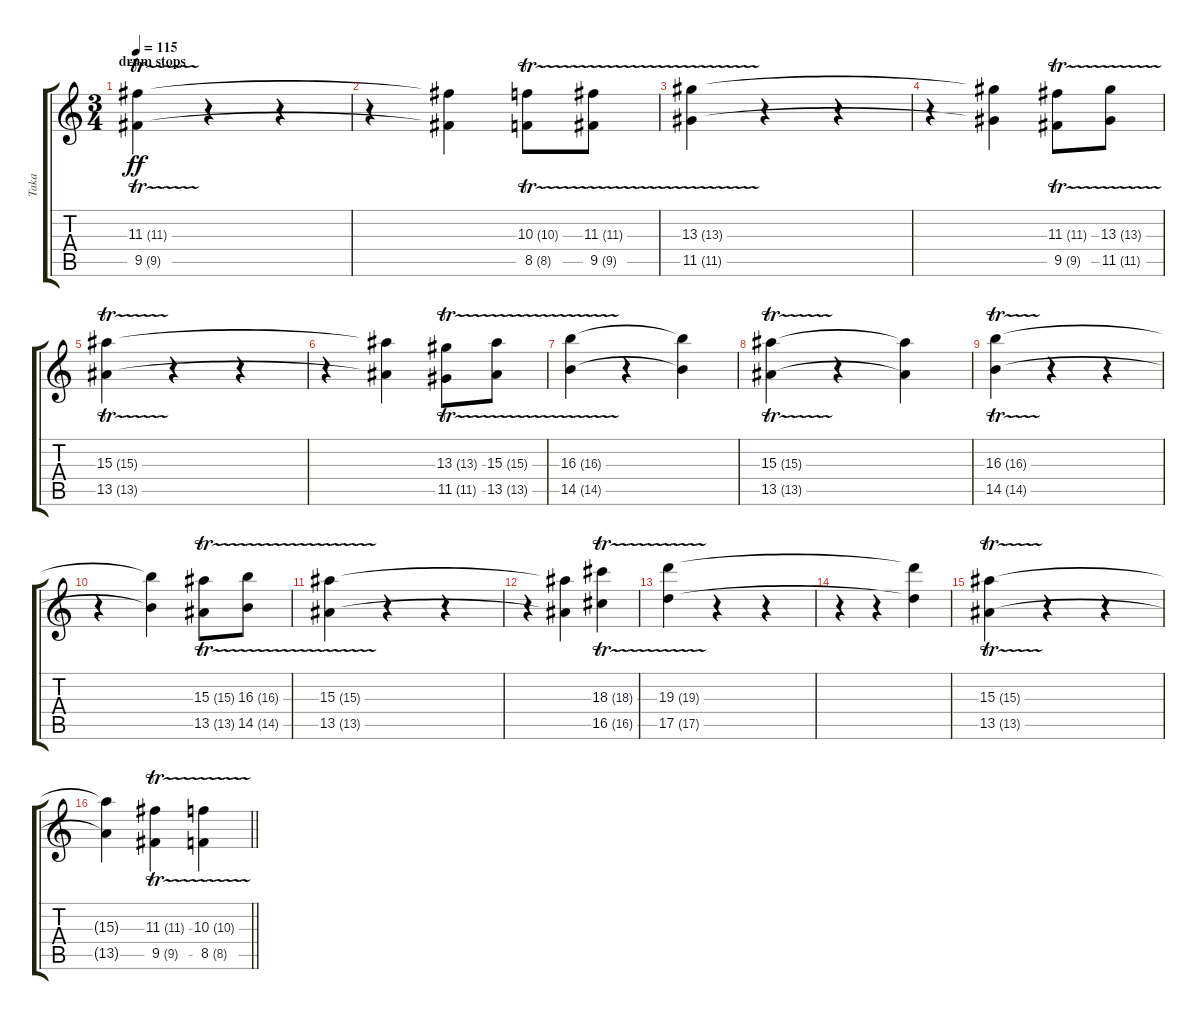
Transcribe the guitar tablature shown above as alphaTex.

\track ("Taka" "Taka") {instrument electricguitarjazz}
\staff {score tabs}
\tuning (E4 B3 G3 D3 A2 E2) {hide}
\ts (3 4)
\section ("" "drum stops")
\tempo 115
\clef g2
\ks c
(11.3{tr (11 16)} 9.5{tr (9 16)}).4{dy ff} r.4 r.4 |
r.4 (11.3{t} 9.5{t}).4 (10.3{tr (10 16)} 8.5{tr (8 16)}).8 (11.3{tr (11 16)} 9.5{tr (9 16)}).8 |
(13.3{tr (13 16)} 11.5{tr (11 16)}).4 r.4 r.4 |
r.4 (13.3{t} 11.5{t}).4 (11.3{tr (11 16)} 9.5{tr (9 16)}).8 (13.3{tr (13 16)} 11.5{tr (11 16)}).8 |
(15.3{tr (15 16)} 13.5{tr (13 16)}).4 r.4 r.4 |
r.4 (15.3{t} 13.5{t}).4 (13.3{tr (13 16)} 11.5{tr (11 16)}).8 (15.3{tr (15 16)} 13.5{tr (13 16)}).8 |
(16.3{tr (16 16)} 14.5{tr (14 16)}).4 r.4 (16.3{t} 14.5{t}).4 |
(15.3{tr (15 16)} 13.5{tr (13 16)}).4 r.4 (15.3{t} 13.5{t}).4 |
(16.3{tr (16 16)} 14.5{tr (14 16)}).4 r.4 r.4 |
r.4 (16.3{t} 14.5{t}).4 (15.3{tr (15 16)} 13.5{tr (13 16)}).8 (16.3{tr (16 16)} 14.5{tr (14 16)}).8 |
(15.3{tr (15 16)} 13.5{tr (13 16)}).4 r.4 r.4 |
r.4 (15.3{t} 13.5{t}).4 (18.3{tr (18 16)} 16.5{tr (16 16)}).4 |
(19.3{tr (19 16)} 17.5{tr (17 16)}).4 r.4 r.4 |
r.4 r.4 (19.3{t} 17.5{t}).4 |
(15.3{tr (15 16)} 13.5{tr (13 16)}).4 r.4 r.4 |
\barLineRight lightlight
(15.3{t} 13.5{t}).4 (11.3{tr (11 16)} 9.5{tr (9 16)}).4 (10.3{tr (10 16)} 8.5{tr (8 16)}).4
